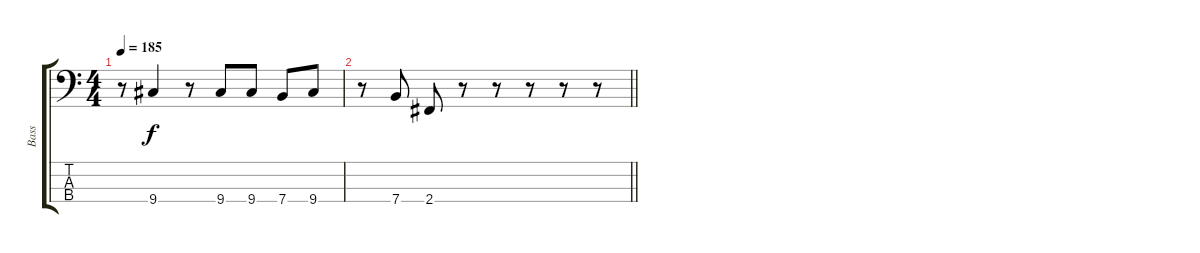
\track ("Bass" "Bass") {instrument electricbasspick}
\staff {score tabs}
\tuning (G2 D2 A1 E1) {hide}
\ts (4 4)
\tempo 185
\clef f4
\ks c
r.8{dy f} 9.4.4 r.8 9.4.8 9.4.8 7.4.8 9.4.8 |
\barLineRight lightlight
r.8 7.4.8 2.4.8 r.8 r.8 r.8 r.8 r.8
